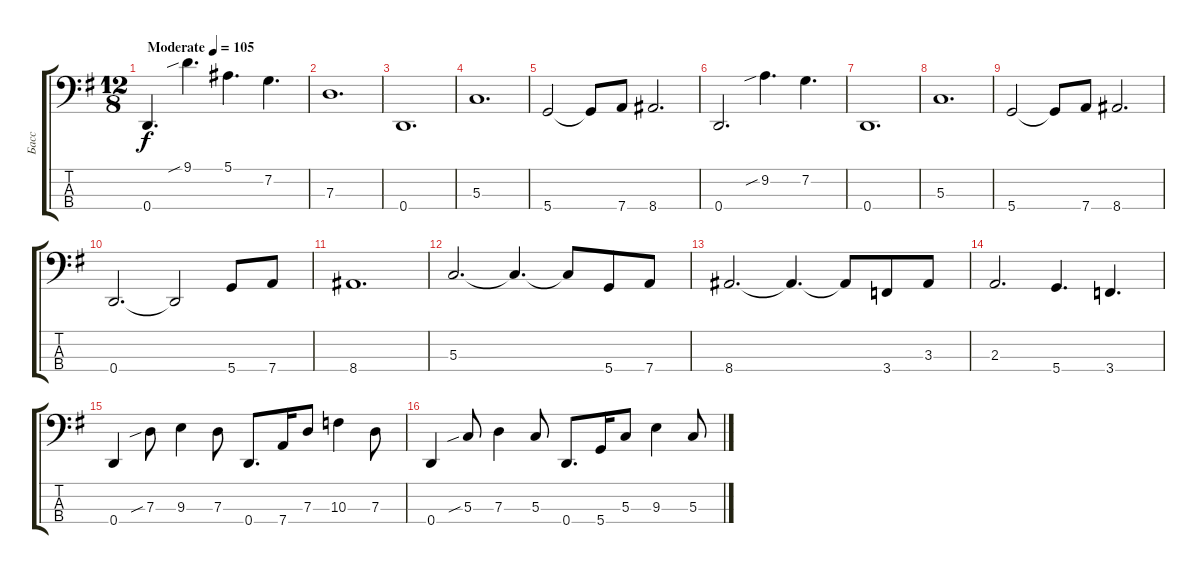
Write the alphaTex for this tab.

\track ("Басс" "Басс") {instrument electricbassfinger}
\staff {score tabs}
\tuning (F2 C2 G1 D1) {hide}
\ts (12 8)
\tempo (105 "Moderate")
\clef f4
\ks eminor
0.4.4{d dy f instrument electricbassfinger} 9.1{sib}.4{d} 5.1.4{d} 7.2.4{d} |
7.3.1{d} |
0.4.1{d} |
5.3.1{d} |
5.4.2 5.4{t}.8 7.4.8 8.4.2{d} |
0.4.2{d} 9.2{sib}.4{d} 7.2.4{d} |
0.4.1{d} |
5.3.1{d} |
5.4.2 5.4{t}.8 7.4.8 8.4.2{d} |
0.4.2{d} 0.4{t}.2 5.4.8 7.4.8 |
8.4.1{d} |
5.3.2{d} 5.3{t}.4{d} 5.3{t}.8 5.4.8 7.4.8 |
8.4.2{d} 8.4{t}.4{d} 8.4{t}.8 3.4.8 3.3.8 |
2.3.2{d} 5.4.4{d} 3.4.4{d} |
0.4.4 7.3{sib}.8 9.3.4 7.3.8 0.4.8{d} 7.4.16 7.3.8 10.3.4 7.3.8 |
0.4.4 5.3{sib}.8 7.3.4 5.3.8 0.4.8{d} 5.4.16 5.3.8 9.3.4 5.3.8
